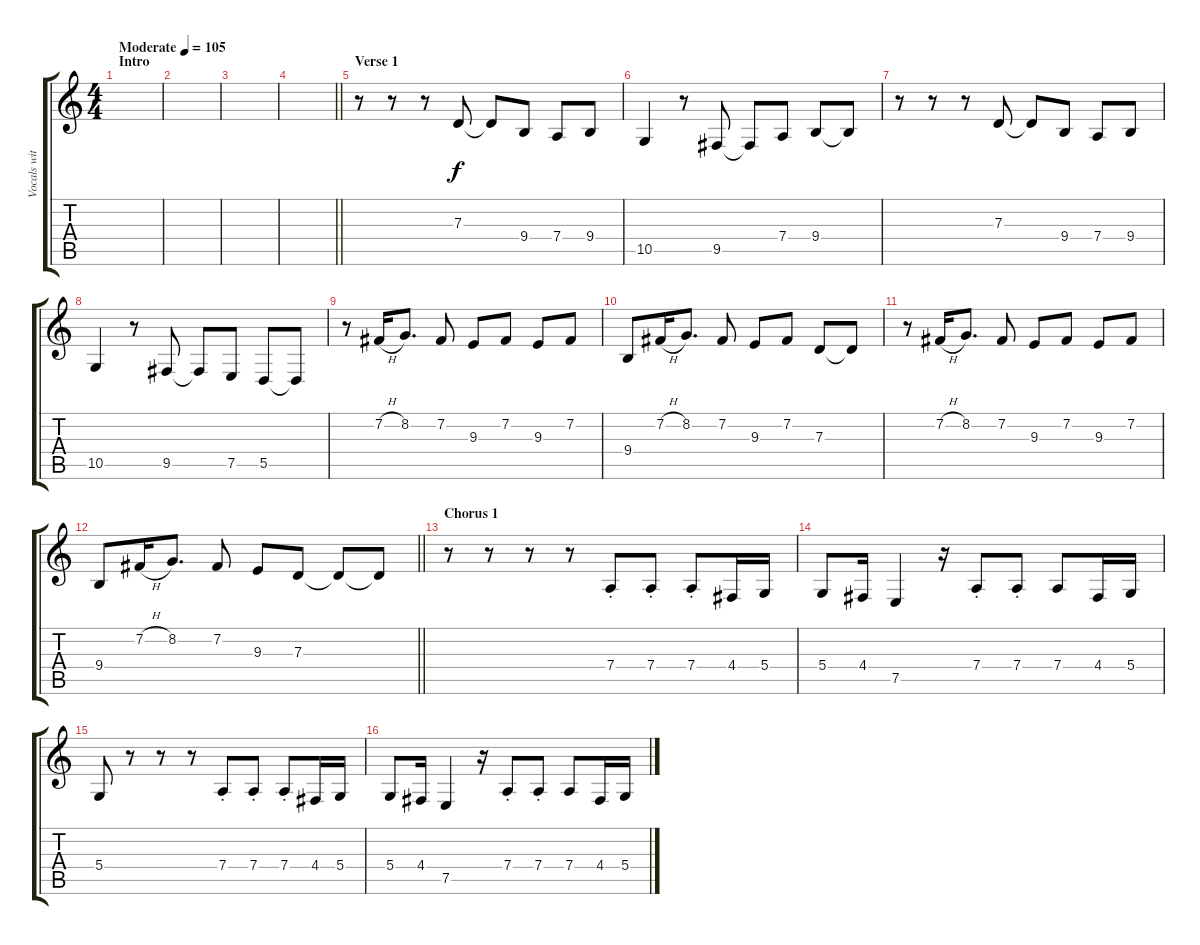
\track ("Vocals with Lyrics" "Vocals wit") {instrument flute}
\staff {score tabs}
\tuning (E4 B3 G3 D3 A2 E2) {hide}
\ts (4 4)
\section ("" "Intro")
\tempo (105 "Moderate")
\clef g2
\ks c
|
|
|
\barLineRight lightlight
|
\section ("" "Verse 1")
r.8 r.8 r.8 7.3.8 7.3{t}.8 9.4.8 7.4.8 9.4.8 |
10.5.4 r.8 9.5.8 9.5{t}.8 7.4.8 9.4.8 9.4{t}.8 |
r.8 r.8 r.8 7.3.8 7.3{t}.8 9.4.8 7.4.8 9.4.8 |
10.5.4 r.8 9.5.8 9.5{t}.8 7.5.8 5.5.8 5.5{t}.8 |
r.8 7.2{h}.16 8.2.8{d} 7.2.8 9.3.8 7.2.8 9.3.8 7.2.8 |
9.4.8 7.2{h}.16 8.2.8{d} 7.2.8 9.3.8 7.2.8 7.3.8 7.3{t}.8 |
r.8 7.2{h}.16 8.2.8{d} 7.2.8 9.3.8 7.2.8 9.3.8 7.2.8 |
\barLineRight lightlight
9.4.8 7.2{h}.16 8.2.8{d} 7.2.8 9.3.8 7.3.8 7.3{t}.8 7.3{t}.8 |
\section ("" "Chorus 1")
r.8 r.8 r.8 r.8 7.4{st}.8 7.4{st}.8 7.4{st}.8 4.4.16 5.4.16 |
5.4.8 4.4.16 7.5.4 r.16 7.4{st}.8 7.4{st}.8 7.4.8 4.4.16 5.4.16 |
5.4.8 r.8 r.8 r.8 7.4{st}.8 7.4{st}.8 7.4{st}.8 4.4.16 5.4.16 |
5.4.8 4.4.16 7.5.4 r.16 7.4{st}.8 7.4{st}.8 7.4.8 4.4.16 5.4.16
